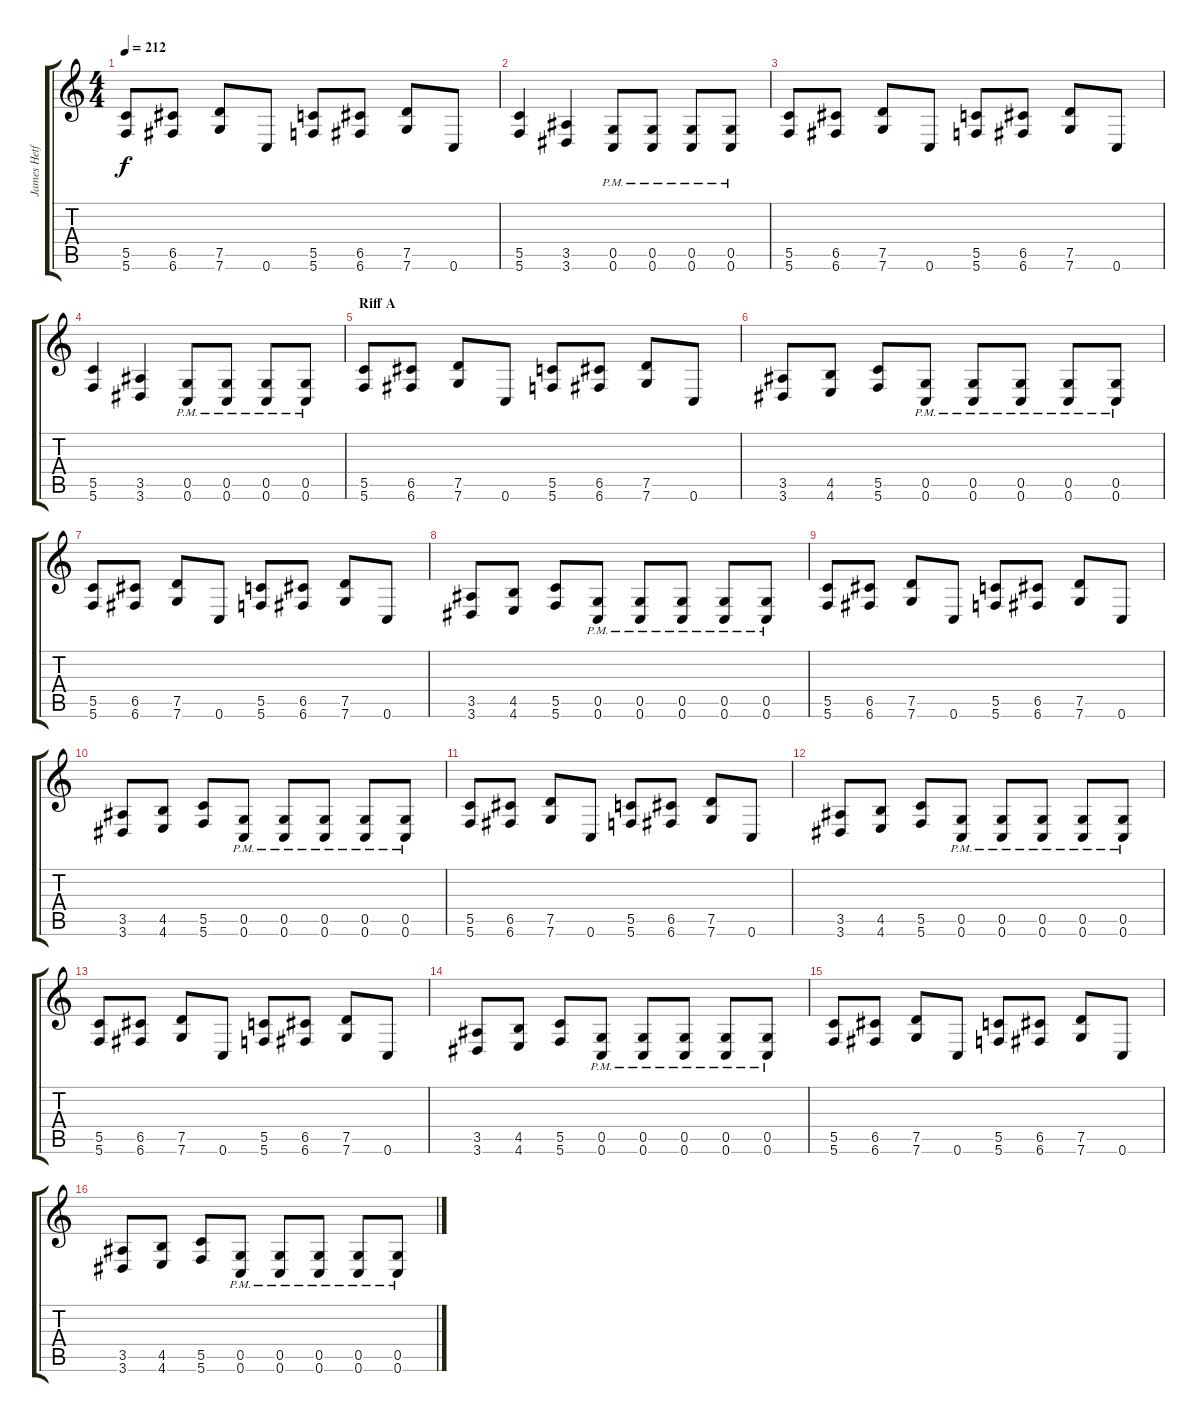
\track ("James Hetfield" "James Hetf") {instrument overdrivenguitar}
\staff {score tabs}
\tuning (D4 A3 F3 C3 G2 C2) {hide}
\ts (4 4)
\tempo 212
\clef g2
\ks c
(5.5 5.6).8{dy f} (6.5 6.6).8 (7.5 7.6).8 0.6.8 (5.5 5.6).8 (6.5 6.6).8 (7.5 7.6).8 0.6.8 |
(5.5 5.6).4 (3.5 3.6).4 (0.5{pm} 0.6).8 (0.5{pm} 0.6).8 (0.5{pm} 0.6).8 (0.5{pm} 0.6).8 |
(5.5 5.6).8 (6.5 6.6).8 (7.5 7.6).8 0.6.8 (5.5 5.6).8 (6.5 6.6).8 (7.5 7.6).8 0.6.8 |
(5.5 5.6).4 (3.5 3.6).4 (0.5{pm} 0.6).8 (0.5{pm} 0.6).8 (0.5{pm} 0.6).8 (0.5{pm} 0.6).8 |
\section ("" "Riff A")
(5.5 5.6).8 (6.5 6.6).8 (7.5 7.6).8 0.6.8 (5.5 5.6).8 (6.5 6.6).8 (7.5 7.6).8 0.6.8 |
(3.5 3.6).8 (4.5 4.6).8 (5.5 5.6).8 (0.5{pm} 0.6).8 (0.5{pm} 0.6).8 (0.5{pm} 0.6).8 (0.5{pm} 0.6).8 (0.5{pm} 0.6).8 |
(5.5 5.6).8 (6.5 6.6).8 (7.5 7.6).8 0.6.8 (5.5 5.6).8 (6.5 6.6).8 (7.5 7.6).8 0.6.8 |
(3.5 3.6).8 (4.5 4.6).8 (5.5 5.6).8 (0.5{pm} 0.6).8 (0.5{pm} 0.6).8 (0.5{pm} 0.6).8 (0.5{pm} 0.6).8 (0.5{pm} 0.6).8 |
(5.5 5.6).8 (6.5 6.6).8 (7.5 7.6).8 0.6.8 (5.5 5.6).8 (6.5 6.6).8 (7.5 7.6).8 0.6.8 |
(3.5 3.6).8 (4.5 4.6).8 (5.5 5.6).8 (0.5{pm} 0.6).8 (0.5{pm} 0.6).8 (0.5{pm} 0.6).8 (0.5{pm} 0.6).8 (0.5{pm} 0.6).8 |
(5.5 5.6).8 (6.5 6.6).8 (7.5 7.6).8 0.6.8 (5.5 5.6).8 (6.5 6.6).8 (7.5 7.6).8 0.6.8 |
(3.5 3.6).8 (4.5 4.6).8 (5.5 5.6).8 (0.5{pm} 0.6).8 (0.5{pm} 0.6).8 (0.5{pm} 0.6).8 (0.5{pm} 0.6).8 (0.5{pm} 0.6).8 |
(5.5 5.6).8 (6.5 6.6).8 (7.5 7.6).8 0.6.8 (5.5 5.6).8 (6.5 6.6).8 (7.5 7.6).8 0.6.8 |
(3.5 3.6).8 (4.5 4.6).8 (5.5 5.6).8 (0.5{pm} 0.6).8 (0.5{pm} 0.6).8 (0.5{pm} 0.6).8 (0.5{pm} 0.6).8 (0.5{pm} 0.6).8 |
(5.5 5.6).8 (6.5 6.6).8 (7.5 7.6).8 0.6.8 (5.5 5.6).8 (6.5 6.6).8 (7.5 7.6).8 0.6.8 |
(3.5 3.6).8 (4.5 4.6).8 (5.5 5.6).8 (0.5{pm} 0.6).8 (0.5{pm} 0.6).8 (0.5{pm} 0.6).8 (0.5{pm} 0.6).8 (0.5{pm} 0.6).8
